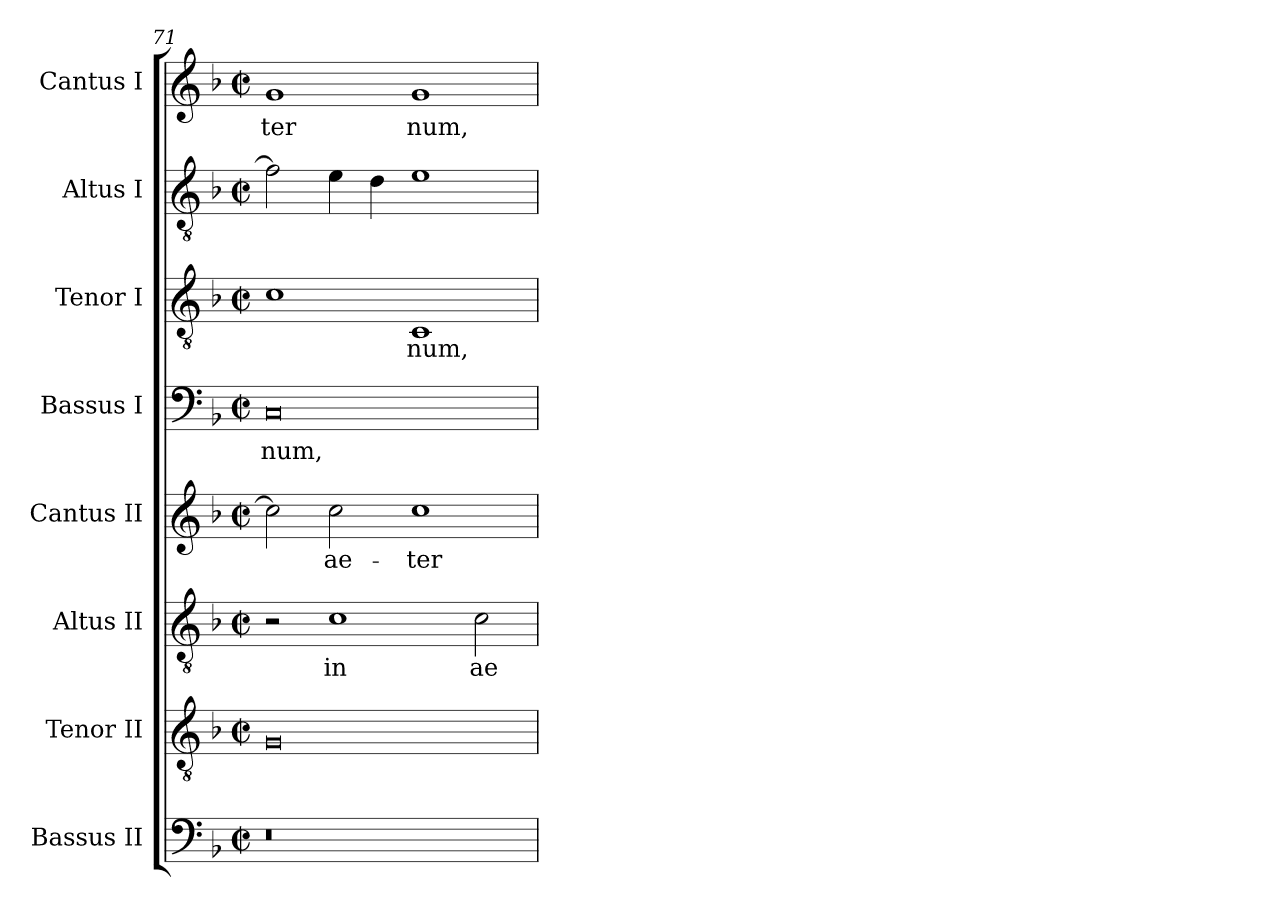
**kern	**kern	**kern	**text	**kern	**text	**kern	**text	**kern	**text	**kern	**kern	**text
*part8	*part7	*part6	*part6	*part5	*part5	*part4	*part4	*part3	*part3	*part2	*part1	*part1
*staff8	*staff7	*staff6	*staff6	*staff5	*staff5	*staff4	*staff4	*staff3	*staff3	*staff2	*staff1	*staff1
*I"Bassus II	*I"Tenor II	*I"Altus II	*	*I"Cantus II	*	*I"Bassus I	*	*I"Tenor I	*	*I"Altus I	*I"Cantus I	*
*clefF4	*clefGv2	*clefGv2	*	*clefG2	*	*clefF4	*	*clefGv2	*	*clefGv2	*clefG2	*
*k[b-]	*k[b-]	*k[b-]	*	*k[b-]	*	*k[b-]	*	*k[b-]	*	*k[b-]	*k[b-]	*
*F:	*F:	*F:	*	*F:	*	*F:	*	*F:	*	*F:	*F:	*
*M2/2	*M2/2	*M2/2	*	*M2/2	*	*M2/2	*	*M2/2	*	*M2/2	*M2/2	*
*met(c|)	*met(c|)	*met(c|)	*	*met(c|)	*	*met(c|)	*	*met(c|)	*	*met(c|)	*met(c|)	*
=71	=71	=71	=71	=71	=71	=71	=71	=71	=71	=71	=71	=71
!	!	!	!	!	!	!	!LO:LY:b:cj	!	!	!	!	!LO:LY:b:cj
0r	0G	2r	.	2cc\]	.	0C	-num,	1c	.	2f\]	1g	ter
!	!	!	!LO:LY:b:cj	!	!LO:LY:b:cj	!	!	!	!	!	!	!
.	.	1c	in	2cc\	ae-	.	.	.	.	4e\	.	.
.	.	.	.	.	.	.	.	.	.	4d\	.	.
!	!	!	!	!	!LO:LY:b:cj	!	!	!	!LO:LY:b:cj	!	!	!LO:LY:b:cj
.	.	.	.	1cc	-ter-	.	.	1C	num,	1e	1g	num,
!	!	!	!LO:LY:b:cj	!	!	!	!	!	!	!	!	!
.	.	2c\	ae	.	.	.	.	.	.	.	.	.
=	=	=	=	=	=	=	=	=	=	=	=	=
*-	*-	*-	*-	*-	*-	*-	*-	*-	*-	*-	*-	*-
